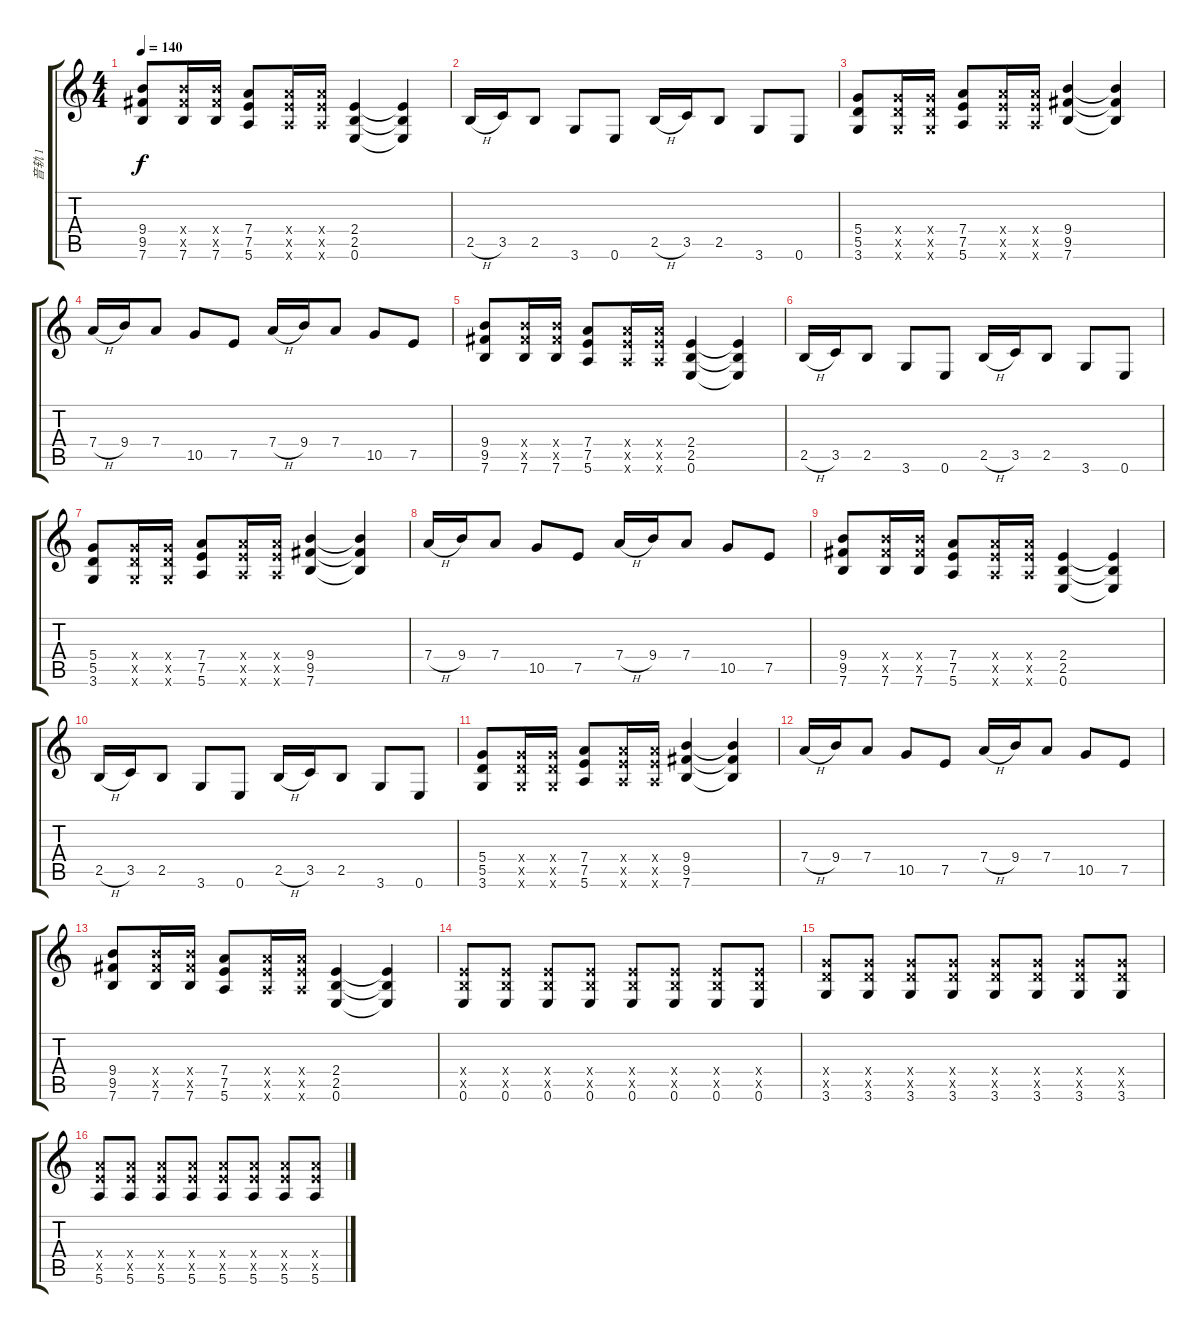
\track ("音轨 1" "音轨 1") {instrument overdrivenguitar}
\staff {score tabs}
\tuning (E4 B3 G3 D3 A2 E2) {hide}
\ts (4 4)
\tempo 140
\clef g2
\ks c
(9.4 9.5 7.6).8{dy f} (9.4{x} 9.5{x} 7.6).16 (9.4{x} 9.5{x} 7.6).16 (7.4 7.5 5.6).8 (7.4{x} 7.5{x} 5.6{x}).16 (7.4{x} 7.5{x} 5.6{x}).16 (2.4 2.5 0.6).4 (2.4{t} 2.5{t} 0.6{t}).4 |
2.5{h}.16 3.5.16 2.5.8 3.6.8 0.6.8 2.5{h}.16 3.5.16 2.5.8 3.6.8 0.6.8 |
(5.4 5.5 3.6).8 (5.4{x} 5.5{x} 3.6{x}).16 (5.4{x} 5.5{x} 3.6{x}).16 (7.4 7.5 5.6).8 (7.4{x} 7.5{x} 5.6{x}).16 (7.4{x} 7.5{x} 5.6{x}).16 (9.4 9.5 7.6).4 (9.4{t} 9.5{t} 7.6{t}).4 |
7.4{h}.16 9.4.16 7.4.8 10.5.8 7.5.8 7.4{h}.16 9.4.16 7.4.8 10.5.8 7.5.8 |
(9.4 9.5 7.6).8 (9.4{x} 9.5{x} 7.6).16 (9.4{x} 9.5{x} 7.6).16 (7.4 7.5 5.6).8 (7.4{x} 7.5{x} 5.6{x}).16 (7.4{x} 7.5{x} 5.6{x}).16 (2.4 2.5 0.6).4 (2.4{t} 2.5{t} 0.6{t}).4 |
2.5{h}.16 3.5.16 2.5.8 3.6.8 0.6.8 2.5{h}.16 3.5.16 2.5.8 3.6.8 0.6.8 |
(5.4 5.5 3.6).8 (5.4{x} 5.5{x} 3.6{x}).16 (5.4{x} 5.5{x} 3.6{x}).16 (7.4 7.5 5.6).8 (7.4{x} 7.5{x} 5.6{x}).16 (7.4{x} 7.5{x} 5.6{x}).16 (9.4 9.5 7.6).4 (9.4{t} 9.5{t} 7.6{t}).4 |
7.4{h}.16 9.4.16 7.4.8 10.5.8 7.5.8 7.4{h}.16 9.4.16 7.4.8 10.5.8 7.5.8 |
(9.4 9.5 7.6).8 (9.4{x} 9.5{x} 7.6).16 (9.4{x} 9.5{x} 7.6).16 (7.4 7.5 5.6).8 (7.4{x} 7.5{x} 5.6{x}).16 (7.4{x} 7.5{x} 5.6{x}).16 (2.4 2.5 0.6).4 (2.4{t} 2.5{t} 0.6{t}).4 |
2.5{h}.16 3.5.16 2.5.8 3.6.8 0.6.8 2.5{h}.16 3.5.16 2.5.8 3.6.8 0.6.8 |
(5.4 5.5 3.6).8 (5.4{x} 5.5{x} 3.6{x}).16 (5.4{x} 5.5{x} 3.6{x}).16 (7.4 7.5 5.6).8 (7.4{x} 7.5{x} 5.6{x}).16 (7.4{x} 7.5{x} 5.6{x}).16 (9.4 9.5 7.6).4 (9.4{t} 9.5{t} 7.6{t}).4 |
7.4{h}.16 9.4.16 7.4.8 10.5.8 7.5.8 7.4{h}.16 9.4.16 7.4.8 10.5.8 7.5.8 |
(9.4 9.5 7.6).8 (9.4{x} 9.5{x} 7.6).16 (9.4{x} 9.5{x} 7.6).16 (7.4 7.5 5.6).8 (7.4{x} 7.5{x} 5.6{x}).16 (7.4{x} 7.5{x} 5.6{x}).16 (2.4 2.5 0.6).4 (2.4{t} 2.5{t} 0.6{t}).4 |
(2.4{x} 2.5{x} 0.6).8 (2.4{x} 2.5{x} 0.6).8 (2.4{x} 2.5{x} 0.6).8 (2.4{x} 2.5{x} 0.6).8 (2.4{x} 2.5{x} 0.6).8 (2.4{x} 2.5{x} 0.6).8 (2.4{x} 2.5{x} 0.6).8 (2.4{x} 2.5{x} 0.6).8 |
(5.4{x} 5.5{x} 3.6).8 (5.4{x} 5.5{x} 3.6).8 (5.4{x} 5.5{x} 3.6).8 (5.4{x} 5.5{x} 3.6).8 (5.4{x} 5.5{x} 3.6).8 (5.4{x} 5.5{x} 3.6).8 (5.4{x} 5.5{x} 3.6).8 (5.4{x} 5.5{x} 3.6).8 |
(7.4{x} 7.5{x} 5.6).8 (7.4{x} 7.5{x} 5.6).8 (7.4{x} 7.5{x} 5.6).8 (7.4{x} 7.5{x} 5.6).8 (7.4{x} 7.5{x} 5.6).8 (7.4{x} 7.5{x} 5.6).8 (7.4{x} 7.5{x} 5.6).8 (7.4{x} 7.5{x} 5.6).8
